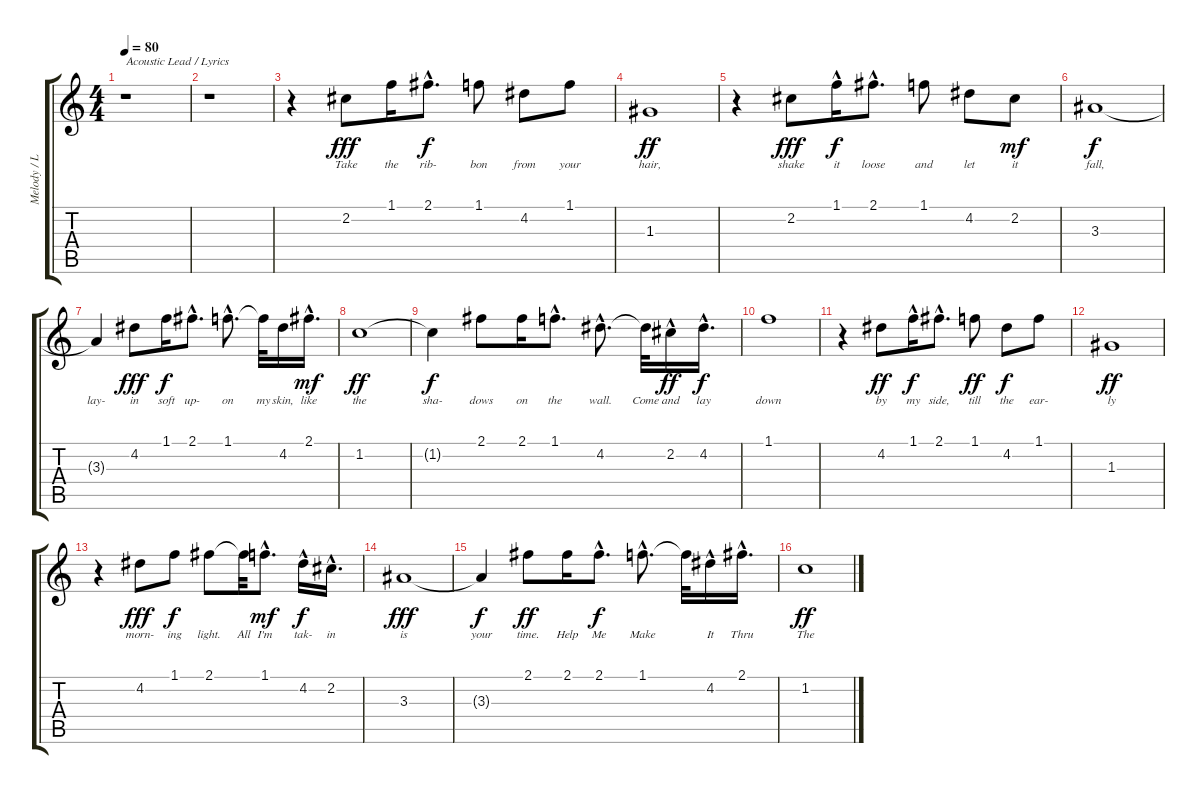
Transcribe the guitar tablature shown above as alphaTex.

\track ("Melody / Lyrics" "Melody / L") {instrument acousticguitarsteel}
\staff {score tabs}
\tuning (E4 B3 G3 D3 A2 E2) {hide}
\ts (4 4)
\tempo 80
\clef g2
\ks c
r.1{txt "Acoustic Lead / Lyrics" dy fff instrument acousticguitarsteel} |
r.1 |
r.4 2.2.8{lyrics (0 "Take") lyrics (1 "") lyrics (2 "") lyrics (3 "") lyrics (4 "")} 1.1.16{lyrics (0 "the") lyrics (1 "") lyrics (2 "") lyrics (3 "") lyrics (4 "")} 2.1{hac}.8{d lyrics (0 "rib-") lyrics (1 "") lyrics (2 "") lyrics (3 "") lyrics (4 "") dy f} 1.1.8{lyrics (0 "bon") lyrics (1 "") lyrics (2 "") lyrics (3 "") lyrics (4 "")} 4.2.8{lyrics (0 "from") lyrics (1 "") lyrics (2 "") lyrics (3 "") lyrics (4 "")} 1.1.8{lyrics (0 "your") lyrics (1 "") lyrics (2 "") lyrics (3 "") lyrics (4 "")} |
1.3.1{lyrics (0 "hair,") lyrics (1 "") lyrics (2 "") lyrics (3 "") lyrics (4 "") dy ff} |
r.4 2.2.8{lyrics (0 "shake") lyrics (1 "") lyrics (2 "") lyrics (3 "") lyrics (4 "") dy fff} 1.1{hac}.16{lyrics (0 "it") lyrics (1 "") lyrics (2 "") lyrics (3 "") lyrics (4 "") dy f} 2.1{hac}.8{d lyrics (0 "loose") lyrics (1 "") lyrics (2 "") lyrics (3 "") lyrics (4 "")} 1.1.8{lyrics (0 "and") lyrics (1 "") lyrics (2 "") lyrics (3 "") lyrics (4 "")} 4.2.8{lyrics (0 "let") lyrics (1 "") lyrics (2 "") lyrics (3 "") lyrics (4 "")} 2.2.8{lyrics (0 "it") lyrics (1 "") lyrics (2 "") lyrics (3 "") lyrics (4 "") dy mf} |
3.3.1{lyrics (0 "fall,") lyrics (1 "") lyrics (2 "") lyrics (3 "") lyrics (4 "") dy f} |
3.3{t}.4{lyrics (0 "lay-") lyrics (1 "") lyrics (2 "") lyrics (3 "") lyrics (4 "")} 4.2.8{lyrics (0 "in") lyrics (1 "") lyrics (2 "") lyrics (3 "") lyrics (4 "") dy fff} 1.1.16{lyrics (0 "soft") lyrics (1 "") lyrics (2 "") lyrics (3 "") lyrics (4 "") dy f} 2.1{hac}.8{d lyrics (0 "up-") lyrics (1 "") lyrics (2 "") lyrics (3 "") lyrics (4 "")} 1.1{hac}.8{d lyrics (0 "on") lyrics (1 "") lyrics (2 "") lyrics (3 "") lyrics (4 "")} 1.1{t}.32{lyrics (0 "my") lyrics (1 "") lyrics (2 "") lyrics (3 "") lyrics (4 "")} 4.2.16{lyrics (0 "skin,") lyrics (1 "") lyrics (2 "") lyrics (3 "") lyrics (4 "")} 2.1{hac}.16{d lyrics (0 "like") lyrics (1 "") lyrics (2 "") lyrics (3 "") lyrics (4 "") dy mf} |
1.2.1{lyrics (0 "the") lyrics (1 "") lyrics (2 "") lyrics (3 "") lyrics (4 "") dy ff} |
1.2{t}.4{lyrics (0 "sha-") lyrics (1 "") lyrics (2 "") lyrics (3 "") lyrics (4 "") dy f} 2.1.8{lyrics (0 "dows") lyrics (1 "") lyrics (2 "") lyrics (3 "") lyrics (4 "")} 2.1.16{lyrics (0 "on") lyrics (1 "") lyrics (2 "") lyrics (3 "") lyrics (4 "")} 1.1{hac}.8{d lyrics (0 "the") lyrics (1 "") lyrics (2 "") lyrics (3 "") lyrics (4 "")} 4.2{hac}.8{d lyrics (0 "wall.") lyrics (1 "") lyrics (2 "") lyrics (3 "") lyrics (4 "")} 4.2{t}.32{lyrics (0 "Come") lyrics (1 "") lyrics (2 "") lyrics (3 "") lyrics (4 "")} 2.2{hac}.16{lyrics (0 "and") lyrics (1 "") lyrics (2 "") lyrics (3 "") lyrics (4 "") dy ff} 4.2{hac}.16{d lyrics (0 "lay") lyrics (1 "") lyrics (2 "") lyrics (3 "") lyrics (4 "") dy f} |
1.1.1{lyrics (0 "down") lyrics (1 "") lyrics (2 "") lyrics (3 "") lyrics (4 "")} |
r.4 4.2.8{lyrics (0 "by") lyrics (1 "") lyrics (2 "") lyrics (3 "") lyrics (4 "") dy ff} 1.1{hac}.16{lyrics (0 "my") lyrics (1 "") lyrics (2 "") lyrics (3 "") lyrics (4 "") dy f} 2.1{hac}.8{d lyrics (0 "side,") lyrics (1 "") lyrics (2 "") lyrics (3 "") lyrics (4 "")} 1.1.8{lyrics (0 "till") lyrics (1 "") lyrics (2 "") lyrics (3 "") lyrics (4 "") dy ff} 4.2.8{lyrics (0 "the") lyrics (1 "") lyrics (2 "") lyrics (3 "") lyrics (4 "") dy f} 1.1.8{lyrics (0 "ear-") lyrics (1 "") lyrics (2 "") lyrics (3 "") lyrics (4 "")} |
1.3.1{lyrics (0 "ly") lyrics (1 "") lyrics (2 "") lyrics (3 "") lyrics (4 "") dy ff} |
r.4 4.2.8{lyrics (0 "morn-") lyrics (1 "") lyrics (2 "") lyrics (3 "") lyrics (4 "") dy fff} 1.1.8{lyrics (0 "ing") lyrics (1 "") lyrics (2 "") lyrics (3 "") lyrics (4 "") dy f} 2.1.8{lyrics (0 "light.") lyrics (1 "") lyrics (2 "") lyrics (3 "") lyrics (4 "")} 2.1{t}.32{lyrics (0 "All") lyrics (1 "") lyrics (2 "") lyrics (3 "") lyrics (4 "")} 1.1{hac}.8{d lyrics (0 "I'm") lyrics (1 "") lyrics (2 "") lyrics (3 "") lyrics (4 "") dy mf} 4.2{hac}.16{lyrics (0 "tak-") lyrics (1 "") lyrics (2 "") lyrics (3 "") lyrics (4 "") dy f} 2.2{hac}.16{d lyrics (0 "in") lyrics (1 "") lyrics (2 "") lyrics (3 "") lyrics (4 "")} |
3.3.1{lyrics (0 "is") lyrics (1 "") lyrics (2 "") lyrics (3 "") lyrics (4 "") dy fff} |
3.3{t}.4{lyrics (0 "your") lyrics (1 "") lyrics (2 "") lyrics (3 "") lyrics (4 "") dy f} 2.1.8{lyrics (0 "time.") lyrics (1 "") lyrics (2 "") lyrics (3 "") lyrics (4 "") dy ff} 2.1.16{lyrics (0 "Help") lyrics (1 "") lyrics (2 "") lyrics (3 "") lyrics (4 "")} 2.1{hac}.8{d lyrics (0 "Me") lyrics (1 "") lyrics (2 "") lyrics (3 "") lyrics (4 "") dy f} 1.1{hac}.8{d lyrics (0 "Make") lyrics (1 "") lyrics (2 "") lyrics (3 "") lyrics (4 "")} 1.1{t}.32{lyrics (0 "") lyrics (1 "") lyrics (2 "") lyrics (3 "") lyrics (4 "")} 4.2{hac}.16{lyrics (0 "It") lyrics (1 "") lyrics (2 "") lyrics (3 "") lyrics (4 "")} 2.1{hac}.16{d lyrics (0 "Thru") lyrics (1 "") lyrics (2 "") lyrics (3 "") lyrics (4 "")} |
1.2.1{lyrics (0 "The") lyrics (1 "") lyrics (2 "") lyrics (3 "") lyrics (4 "") dy ff}
